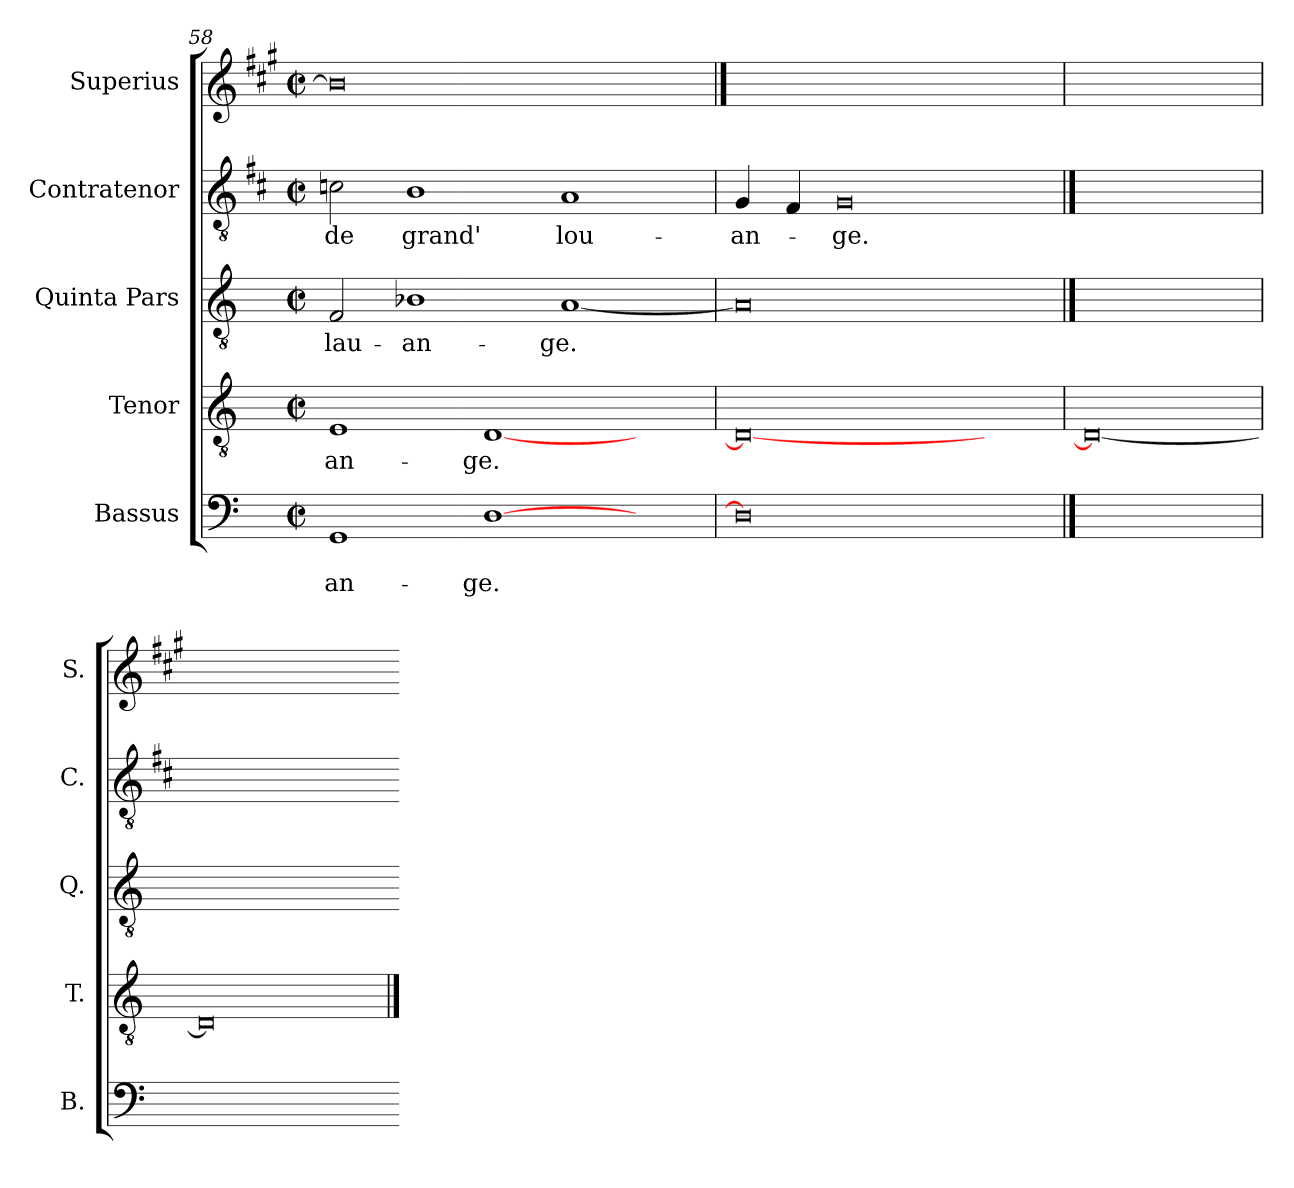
**kern	**text	**text	**kern	**text	**kern	**text	**kern	**text	**kern
*part5	*part5	*part5	*part4	*part4	*part3	*part3	*part2	*part2	*part1
*staff5	*staff5	*staff5	*staff4	*staff4	*staff3	*staff3	*staff2	*staff2	*staff1
*I"Bassus	*	*	*I"Tenor	*	*I"Quinta Pars	*	*I"Contratenor	*	*I"Superius
*I'B.	*	*	*I'T.	*	*I'Q.	*	*I'C.	*	*I'S.
*clefF4	*	*	*clefGv2	*	*clefGv2	*	*clefGv2	*	*clefG2
*	*	*	*	*	*	*	*ITrd1c2	*	*ITrd5c9
*k[]	*	*	*k[]	*	*k[]	*	*k[]	*	*k[]
*C:	*	*	*C:	*	*C:	*	*C:	*	*C:
*M4/2	*	*	*M4/2	*	*M4/2	*	*M4/2	*	*M4/2
*met(c|)	*	*	*met(c|)	*	*met(c|)	*	*met(c|)	*	*met(c|)
=58	=58	=58	=58	=58	=58	=58	=58	=58	=58
!	!	!LO:LY:b	!	!LO:LY:b	!	!LO:LY:b	!	!LO:LY:b	!
1GG	.	-an-	1E	-an-	2F	lau-	2B-X	de	0d]
!	!	!	!	!	!	!LO:LY:b	!	!LO:LY:b	!
.	.	.	.	.	1B-	-an-	1A	grand'	.
!	!	!LO:LY:b	!	!LO:LY:b	!	!	!	!	!
[1D	.	-ge.	[1D	-ge.	.	.	.	.	.
!	!	!	!	!	!	!LO:LY:b	!	!LO:LY:b	!
.	.	.	.	.	[1A	-ge.	1G	lou-	.
2ryy	.	.	2ryy	.	.	.	.	.	2ryy
=	==	==	=	==	=	==	=	==	==
!	!	!	!	!	!	!	!	!LO:LY:b	!
0D]	.	.	0D_	.	0A]	.	4F	-an-	0ryy
.	.	.	.	.	.	.	4E	.	.
!	!	!	!	!	!	!	!	!LO:LY:b	!
.	.	.	.	.	.	.	0F	-ge.	.
2ryy	.	.	2ryy	.	2ryy	.	.	.	2ryy
==	=	=	=	=	==	=	==	=	=
0ryy	.	.	0D_	.	0ryy	.	0ryy	.	0ryy
=	=	=	=	=	=	=	=	=	=
0ryy	.	.	0D]	.	0ryy	.	0ryy	.	0ryy
=	=	=	==	=	=	=	=	=	=
*-	*-	*-	*-	*-	*-	*-	*-	*-	*-
